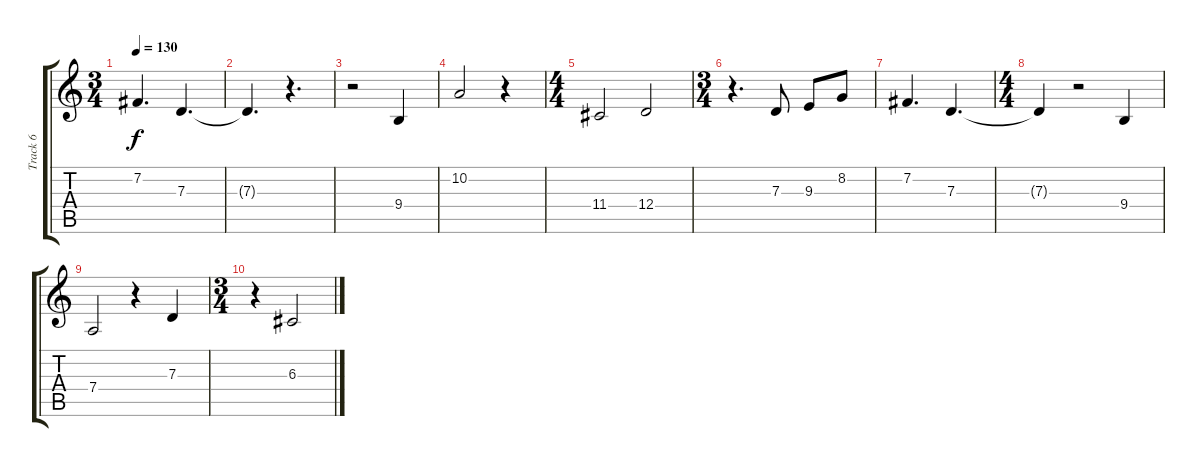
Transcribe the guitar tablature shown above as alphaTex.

\track ("Track 6" "Track 6") {instrument viola}
\staff {score tabs}
\tuning (E4 B3 G3 D3 A2 E2) {hide}
\ts (3 4)
\tempo 130
\clef g2
\ks c
7.2.4{d dy f} 7.3.4{d} |
7.3{t}.4{d} r.4{d} |
r.2 9.4.4 |
10.2.2 r.4 |
\ts (4 4)
11.4.2 12.4.2 |
\ts (3 4)
r.4{d} 7.3.8 9.3.8 8.2.8 |
7.2.4{d} 7.3.4{d} |
\ts (4 4)
7.3{t}.4 r.2 9.4.4 |
7.4.2 r.4 7.3.4 |
\ts (3 4)
r.4 6.3.2
